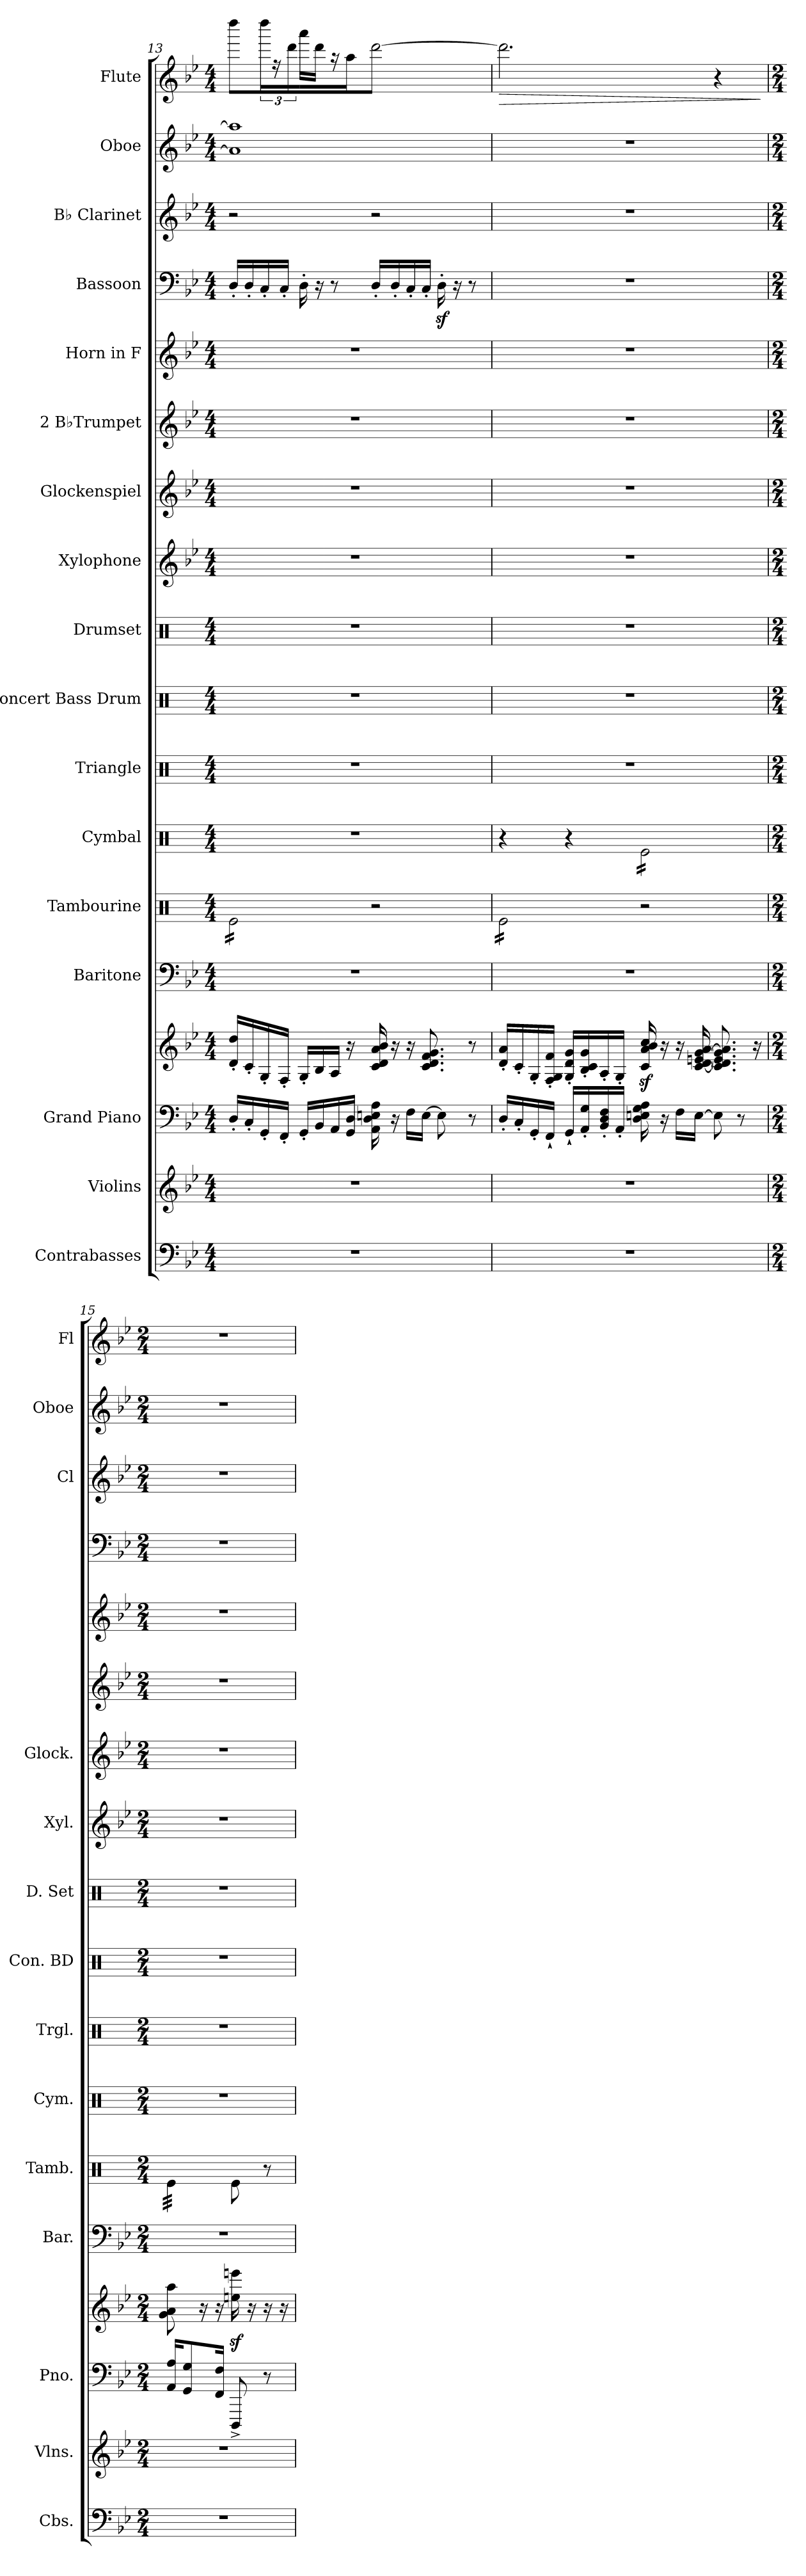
**kern	**kern	**kern	**kern	**dynam	**kern	**kern	**kern	**kern	**kern	**kern	**kern	**kern	**kern	**kern	**kern	**kern	**kern	**kern	**dynam
*part17	*part16	*part15	*part15	*part15	*part14	*part13	*part12	*part11	*part10	*part9	*part8	*part7	*part6	*part5	*part4	*part3	*part2	*part1	*part1
*staff18	*staff17	*staff16	*staff15	*staff15/16	*staff14	*staff13	*staff12	*staff11	*staff10	*staff9	*staff8	*staff7	*staff6	*staff5	*staff4	*staff3	*staff2	*staff1	*staff1
*I"Contrabasses	*I"Violins	*I"Grand Piano	*	*	*I"Baritone	*I"Tambourine	*I"Cymbal	*I"Triangle	*I"Concert Bass Drum	*I"Drumset	*I"Xylophone	*I"Glockenspiel	*I"2 B♭Trumpet	*I"Horn in F	*I"Bassoon	*I"B♭ Clarinet	*I"Oboe	*I"Flute	*
*I'Cbs.	*I'Vlns.	*I'Pno.	*	*	*I'Bar.	*I'Tamb.	*I'Cym.	*I'Trgl.	*I'Con. BD	*I'D. Set	*I'Xyl.	*I'Glock.	*	*	*	*I'Cl	*I'Oboe	*I'Fl	*
!!LO:PB:g=z
*clefF4	*clefG2	*clefF4	*clefG2	*	*clefF4	*clefX	*clefX	*clefX	*clefX	*clefX	*clefG2	*clefG2	*clefG2	*clefG2	*clefF4	*clefG2	*clefG2	*clefG2	*
*ITrd7c12	*	*	*	*	*	*	*	*	*	*	*ITrd-7c-12	*ITrd-14c-24	*ITrd1c2	*ITrd4c7	*	*ITrd1c2	*	*	*
*k[b-e-]	*k[b-e-]	*k[b-e-]	*k[b-e-]	*	*k[b-e-]	*k[]	*k[]	*k[]	*k[]	*k[]	*k[b-e-]	*k[b-e-]	*k[b-e-a-d-]	*k[b-e-a-]	*k[b-e-]	*k[b-e-a-d-]	*k[b-e-]	*k[b-e-]	*
*M4/4	*M4/4	*M4/4	*M4/4	*	*M4/4	*M4/4	*M4/4	*M4/4	*M4/4	*M4/4	*M4/4	*M4/4	*M4/4	*M4/4	*M4/4	*M4/4	*M4/4	*M4/4	*
=13	=13	=13	=13	=13	=13	=13	=13	=13	=13	=13	=13	=13	=13	=13	=13	=13	=13	=13	=13
*	*	*	*	*	*	*tremolo	*	*	*	*	*	*	*	*	*	*	*	*	*
1r	1r	16D'/LL	16d/' 16dd/'LL	.	1r	16Re\LL	1r	1r	1r	1r	1r	1r	1r	1r	16D'/LL	2r	1a] 1aa]	8dddd\L	.
.	.	16C'/	16c'/	.	.	16Re\	.	.	.	.	.	.	.	.	16D'/	.	.	.	.
.	.	16GG'/	16G'/	.	.	16Re\	.	.	.	.	.	.	.	.	16C'/	.	.	24dddd\Jk	.
.	.	.	.	.	.	.	.	.	.	.	.	.	.	.	.	.	.	24r	.
.	.	16FF'/JJ	16F'/JJ	.	.	16Re\	.	.	.	.	.	.	.	.	16C'/JJ	.	.	.	.
.	.	.	.	.	.	.	.	.	.	.	.	.	.	.	.	.	.	24ddd\	.
.	.	16GG'/LL	16G'/LL	.	.	16Re\	.	.	.	.	.	.	.	.	16D'\	.	.	16aaa\LL	.
.	.	16BB-/	16B-/	.	.	16Re\	.	.	.	.	.	.	.	.	16r	.	.	16ddd\JJ	.
.	.	16AA/	16A/JJ	.	.	16Re\	.	.	.	.	.	.	.	.	8r	.	.	16r	.
.	.	16GG/ 16D/JJ	16r	.	.	16Re\JJ	.	.	.	.	.	.	.	.	.	.	.	16aa\	.
.	.	16AA\ 16D\ 16En\ 16A\	16c/ 16d/ 16a/ 16b-/	.	.	2r	.	.	.	.	.	.	.	.	16D'/LL	2r	.	[2ddd\	.
.	.	16r	16r	.	.	.	.	.	.	.	.	.	.	.	16D'/	.	.	.	.
.	.	16F\LL	16r	.	.	.	.	.	.	.	.	.	.	.	16C'/	.	.	.	.
.	.	[16E\JJ	8.c/ 8.d/ 8.f/ 8.g/	.	.	.	.	.	.	.	.	.	.	.	16C'/JJ	.	.	.	.
.	.	8E\]	.	.	.	.	.	.	.	.	.	.	.	.	16Dz<'\	.	.	.	.
.	.	.	.	.	.	.	.	.	.	.	.	.	.	.	16r	.	.	.	.
.	.	8r	8r	.	.	.	.	.	.	.	.	.	.	.	8r	.	.	.	.
=14	=14	=14	=14	=14	=14	=14	=14	=14	=14	=14	=14	=14	=14	=14	=14	=14	=14	=14	=14
!	!	!	!	!	!	!	!	!	!	!	!	!	!	!	!	!	!	!	!LO:HP:b
1r	1r	16D'/LL	16d/' 16a/'LL	.	1r	16Re\LL	4r	1r	1r	1r	1r	1r	1r	1r	1r	1r	1r	2.ddd\]	>
.	.	16C'/	16c'/	.	.	16Re\	.	.	.	.	.	.	.	.	.	.	.	.	.
.	.	16GG'/	16G'/	.	.	16Re\	.	.	.	.	.	.	.	.	.	.	.	.	.
!	!	!	!	!LO:DY:b	!	!	!	!	!	!	!	!	!	!	!	!	!	!	!
.	.	16FF''/JJ	16F/' 16G/' 16f/'JJ	other-dynamics	.	16Re\	.	.	.	.	.	.	.	.	.	.	.	.	.
!	!	!	!	!LO:DY:b	!	!	!	!	!	!	!	!	!	!	!	!	!	!	!
.	.	16GG''/LL	16G/' 16d/' 16g/'LL	other-dynamics	.	16Re\	4r	.	.	.	.	.	.	.	.	.	.	.	.
.	.	16AA/' 16G/'	16B-/' 16c/' 16g/'	.	.	16Re\	.	.	.	.	.	.	.	.	.	.	.	.	.
.	.	16BB-/' 16D/' 16F/'	16A'/	.	.	16Re\	.	.	.	.	.	.	.	.	.	.	.	.	.
.	.	16AA'/JJ	16G'/JJ	.	.	16Re\JJ	.	.	.	.	.	.	.	.	.	.	.	.	.
*	*	*	*	*	*	*	*tremolo	*	*	*	*	*	*	*	*	*	*	*	*
.	.	16D\ 16En\ 16G\ 16A\	16c/z< 16a/z< 16b-/z< 16cc/z<	.	.	2r	16Re\LL	.	.	.	.	.	.	.	.	.	.	.	.
.	.	16r	16r	.	.	.	16Re\	.	.	.	.	.	.	.	.	.	.	.	.
.	.	16F\LL	16r	.	.	.	16Re\	.	.	.	.	.	.	.	.	.	.	.	.
!	!	!	!	!LO:DY:b	!	!	!	!	!	!	!	!	!	!	!	!	!	!	!
!	!	!	!	!LO:DY:n=1:b	!	!	!	!	!	!	!	!	!	!	!	!	!	!	!
.	.	[16E\JJ	[16c/ [16d/ [16en/ [16g/ [16a/	other-dynamics ff	.	.	16Re\	.	.	.	.	.	.	.	.	.	.	.	.
.	.	8E\]	8.c/] 8.d/] 8.e/] 8.g/] 8.a/]	.	.	.	16Re\	.	.	.	.	.	.	.	.	.	.	4r	.
.	.	.	.	.	.	.	16Re\	.	.	.	.	.	.	.	.	.	.	.	.
.	.	8r	.	.	.	.	16Re\	.	.	.	.	.	.	.	.	.	.	.	.
.	.	.	16r	.	.	.	16Re\JJ	.	.	.	.	.	.	.	.	.	.	.	.
*	*	*	*	*	*	*	*Xtremolo	*	*	*	*	*	*	*	*	*	*	*	*
.	.	.	.	.	.	.	.	.	.	.	.	.	.	.	.	.	.	.	]
=15	=15	=15	=15	=15	=15	=15	=15	=15	=15	=15	=15	=15	=15	=15	=15	=15	=15	=15	=15
*M2/4	*M2/4	*M2/4	*M2/4	*	*M2/4	*M2/4	*M2/4	*M2/4	*M2/4	*M2/4	*M2/4	*M2/4	*M2/4	*M2/4	*M2/4	*M2/4	*M2/4	*M2/4	*
2r	2r	16AA/ 16A/KL	8g\ 8a\ 8aa\	.	2r	32Re\LLL	2r	2r	2r	2r	2r	2r	2r	2r	2r	2r	2r	2r	.
.	.	.	.	.	.	32Re\	.	.	.	.	.	.	.	.	.	.	.	.	.
.	.	8GG/ 8G/	.	.	.	32Re\	.	.	.	.	.	.	.	.	.	.	.	.	.
.	.	.	.	.	.	32Re\	.	.	.	.	.	.	.	.	.	.	.	.	.
.	.	.	16r	.	.	32Re\	.	.	.	.	.	.	.	.	.	.	.	.	.
.	.	.	.	.	.	32Re\	.	.	.	.	.	.	.	.	.	.	.	.	.
.	.	16FF/ 16F/Jk	16r	.	.	32Re\	.	.	.	.	.	.	.	.	.	.	.	.	.
.	.	.	.	.	.	32Re\JJJ	.	.	.	.	.	.	.	.	.	.	.	.	.
*	*	*	*	*	*	*Xtremolo	*	*	*	*	*	*	*	*	*	*	*	*	*
.	.	8DDD^/	16een\z< 16eeen\z<	.	.	8Re\	.	.	.	.	.	.	.	.	.	.	.	.	.
.	.	.	16r	.	.	.	.	.	.	.	.	.	.	.	.	.	.	.	.
.	.	8r	16r	.	.	8r	.	.	.	.	.	.	.	.	.	.	.	.	.
.	.	.	16r	.	.	.	.	.	.	.	.	.	.	.	.	.	.	.	.
=	=	=	=	=	=	=	=	=	=	=	=	=	=	=	=	=	=	=	=
*-	*-	*-	*-	*-	*-	*-	*-	*-	*-	*-	*-	*-	*-	*-	*-	*-	*-	*-	*-
